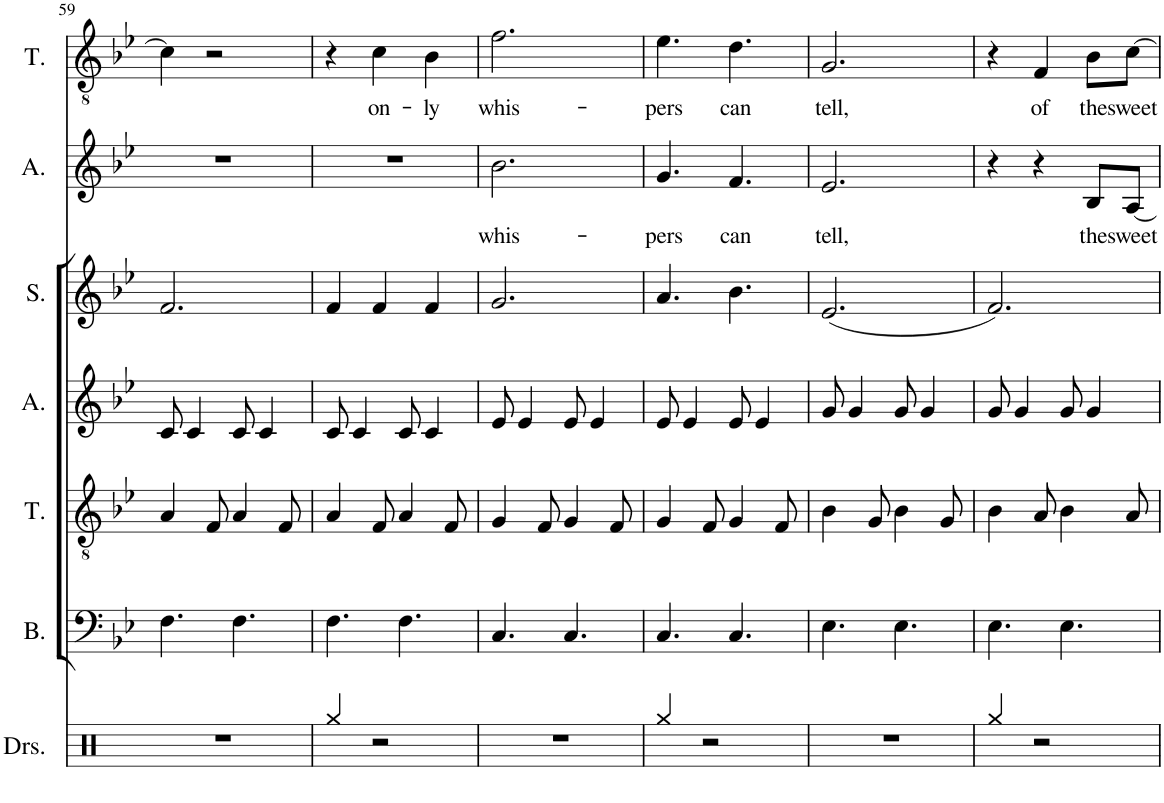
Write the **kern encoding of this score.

**kern	**kern	**kern	**kern	**kern	**kern	**text	**kern	**text
*part7	*part6	*part5	*part4	*part3	*part2	*part2	*part1	*part1
*staff7	*staff6	*staff5	*staff4	*staff3	*staff2	*staff2	*staff1	*staff1
*I"Drumset	*I"Bass	*I"Tenor	*I"Alto	*I"Soprano	*I"Alto	*	*I"Tenor	*
*I'Drs.	*I'B.	*I'T.	*I'A.	*I'S.	*I'A.	*	*I'T.	*
!!LO:PB:g=z
*clefX	*clefF4	*clefGv2	*clefG2	*clefG2	*clefG2	*	*clefGv2	*
*k[]	*k[b-e-]	*k[b-e-]	*k[b-e-]	*k[b-e-]	*k[b-e-]	*	*k[b-e-]	*
*M3/4	*M3/4	*M3/4	*M3/4	*M3/4	*M3/4	*	*M3/4	*
=59	=59	=59	=59	=59	=59	=59	=59	=59
2.r	4.F\	4A/	8c/	2.f/	2.r	.	4c\]	.
.	.	.	4c/	.	.	.	.	.
.	.	8F/	.	.	.	.	2r	.
.	4.F\	4A/	8c/	.	.	.	.	.
.	.	.	4c/	.	.	.	.	.
.	.	8F/	.	.	.	.	.	.
=60	=60	=60	=60	=60	=60	=60	=60	=60
4Rgg/	4.F\	4A/	8c/	4f/	2.r	.	4r	.
.	.	.	4c/	.	.	.	.	.
!	!	!	!	!	!	!	!	!LO:LY:b
2r	.	8F/	.	4f/	.	.	4c\	on-
.	4.F\	4A/	8c/	.	.	.	.	.
!	!	!	!	!	!	!	!	!LO:LY:b
.	.	.	4c/	4f/	.	.	4B-\	-ly
.	.	8F/	.	.	.	.	.	.
=61	=61	=61	=61	=61	=61	=61	=61	=61
!	!	!	!	!	!	!LO:LY:b	!	!LO:LY:b
2.r	4.C/	4G/	8e-/	2.g/	2.b-\	whis-	2.f\	whis-
.	.	.	4e-/	.	.	.	.	.
.	.	8F/	.	.	.	.	.	.
.	4.C/	4G/	8e-/	.	.	.	.	.
.	.	.	4e-/	.	.	.	.	.
.	.	8F/	.	.	.	.	.	.
=62	=62	=62	=62	=62	=62	=62	=62	=62
!	!	!	!	!	!	!LO:LY:b	!	!LO:LY:b
4Rgg/	4.C/	4G/	8e-/	4.a/	4.g/	-pers	4.e-\	-pers
.	.	.	4e-/	.	.	.	.	.
2r	.	8F/	.	.	.	.	.	.
!	!	!	!	!	!	!LO:LY:b	!	!LO:LY:b
.	4.C/	4G/	8e-/	4.b-\	4.f/	can	4.d\	can
.	.	.	4e-/	.	.	.	.	.
.	.	8F/	.	.	.	.	.	.
=63	=63	=63	=63	=63	=63	=63	=63	=63
!	!	!	!	!	!	!LO:LY:b	!	!LO:LY:b
2.r	4.E-\	4B-\	8g/	(2.e-/	2.e-/	tell,	2.G/	tell,
.	.	.	4g/	.	.	.	.	.
.	.	8G/	.	.	.	.	.	.
.	4.E-\	4B-\	8g/	.	.	.	.	.
.	.	.	4g/	.	.	.	.	.
.	.	8G/	.	.	.	.	.	.
=64	=64	=64	=64	=64	=64	=64	=64	=64
4Rgg/	4.E-\	4B-\	8g/	2.f/)	4r	.	4r	.
.	.	.	4g/	.	.	.	.	.
!	!	!	!	!	!	!	!	!LO:LY:b
2r	.	8A/	.	.	4r	.	4F/	of
.	4.E-\	4B-\	8g/	.	.	.	.	.
!	!	!	!	!	!	!LO:LY:b	!	!LO:LY:b
.	.	.	4g/	.	8B-/L	the	8B-\L	the
!	!	!	!	!	!	!LO:LY:b	!	!LO:LY:b
.	.	8A/	.	.	[8A/J	sweet	[8c\J	sweet
=	=	=	=	=	=	=	=	=
*-	*-	*-	*-	*-	*-	*-	*-	*-
